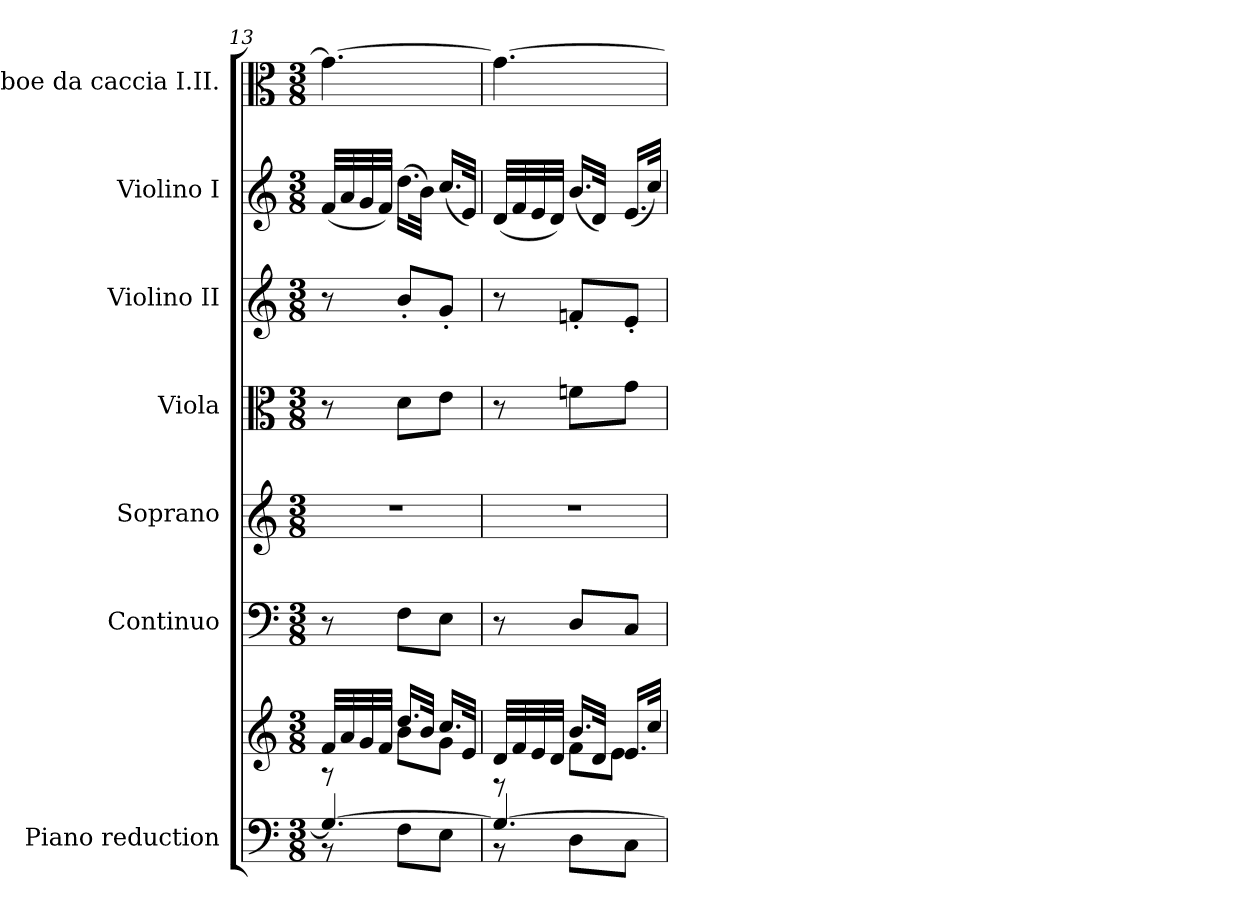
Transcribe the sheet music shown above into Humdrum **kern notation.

**kern	**kern	**kern	**kern	**kern	**kern	**kern	**kern
*part7	*part7	*part6	*part5	*part4	*part3	*part2	*part1
*staff8	*staff7	*staff6	*staff5	*staff4	*staff3	*staff2	*staff1
*I"Piano reduction	*	*I"Continuo	*I"Soprano	*I"Viola	*I"Violino II	*I"Violino I	*I"Oboe da caccia I.II.
*I'Pno	*	*	*	*I'Vla	*I'Vln	*I'Vln	*I'Ob
*clefF4	*clefG2	*clefF4	*clefG2	*clefC3	*clefG2	*clefG2	*clefC3
*k[]	*k[]	*k[]	*k[]	*k[]	*k[]	*k[]	*k[]
*M3/8	*M3/8	*M3/8	*M3/8	*M3/8	*M3/8	*M3/8	*M3/8
=13	=13	=13	=13	=13	=13	=13	=13
*^	*^	*	*	*	*	*	*
4.G/_	8r	32f/LLL	8r	8r	4.r	8r	8r	(32f/LLL	4.g\_
.	.	32a/	.	.	.	.	.	32a/	.
.	.	32g/	.	.	.	.	.	32g/	.
.	.	32f/JJJ	.	.	.	.	.	32f/JJJ)	.
.	8F\L	16.dd/LL	8b\L	8F\L	.	8d\L	8b'/L	(16.dd\LL	.
.	.	32b/JJk	.	.	.	.	.	32b\JJk)	.
.	8E\J	16.cc/LL	8g\J	8E\J	.	8e\J	8g'/J	(16.cc/LL	.
.	.	32e/JJk	.	.	.	.	.	32e/JJk)	.
!!LO:PB:g=z
=14	=14	=14	=14	=14	=14	=14	=14	=14	=14
4.G/_	8r	32d/LLL	8r	8r	4.r	8r	8r	(32d/LLL	4.g\_
.	.	32f/	.	.	.	.	.	32f/	.
.	.	32e/	.	.	.	.	.	32e/	.
.	.	32d/JJJ	.	.	.	.	.	32d/JJJ)	.
.	8D\L	16.b/LL	8f\L	8D/L	.	8fn\L	8fn'/L	(16.b/LL	.
.	.	32d/JJk	.	.	.	.	.	32d/JJk)	.
.	8C\J	16.e/LL	8e\J	8C/J	.	8g\J	8e'/J	(16.e/LL	.
.	.	32cc/JJk	.	.	.	.	.	32cc/JJk)	.
*v	*v	*	*	*	*	*	*	*	*
*	*v	*v	*	*	*	*	*	*
=	=	=	=	=	=	=	=
*-	*-	*-	*-	*-	*-	*-	*-
